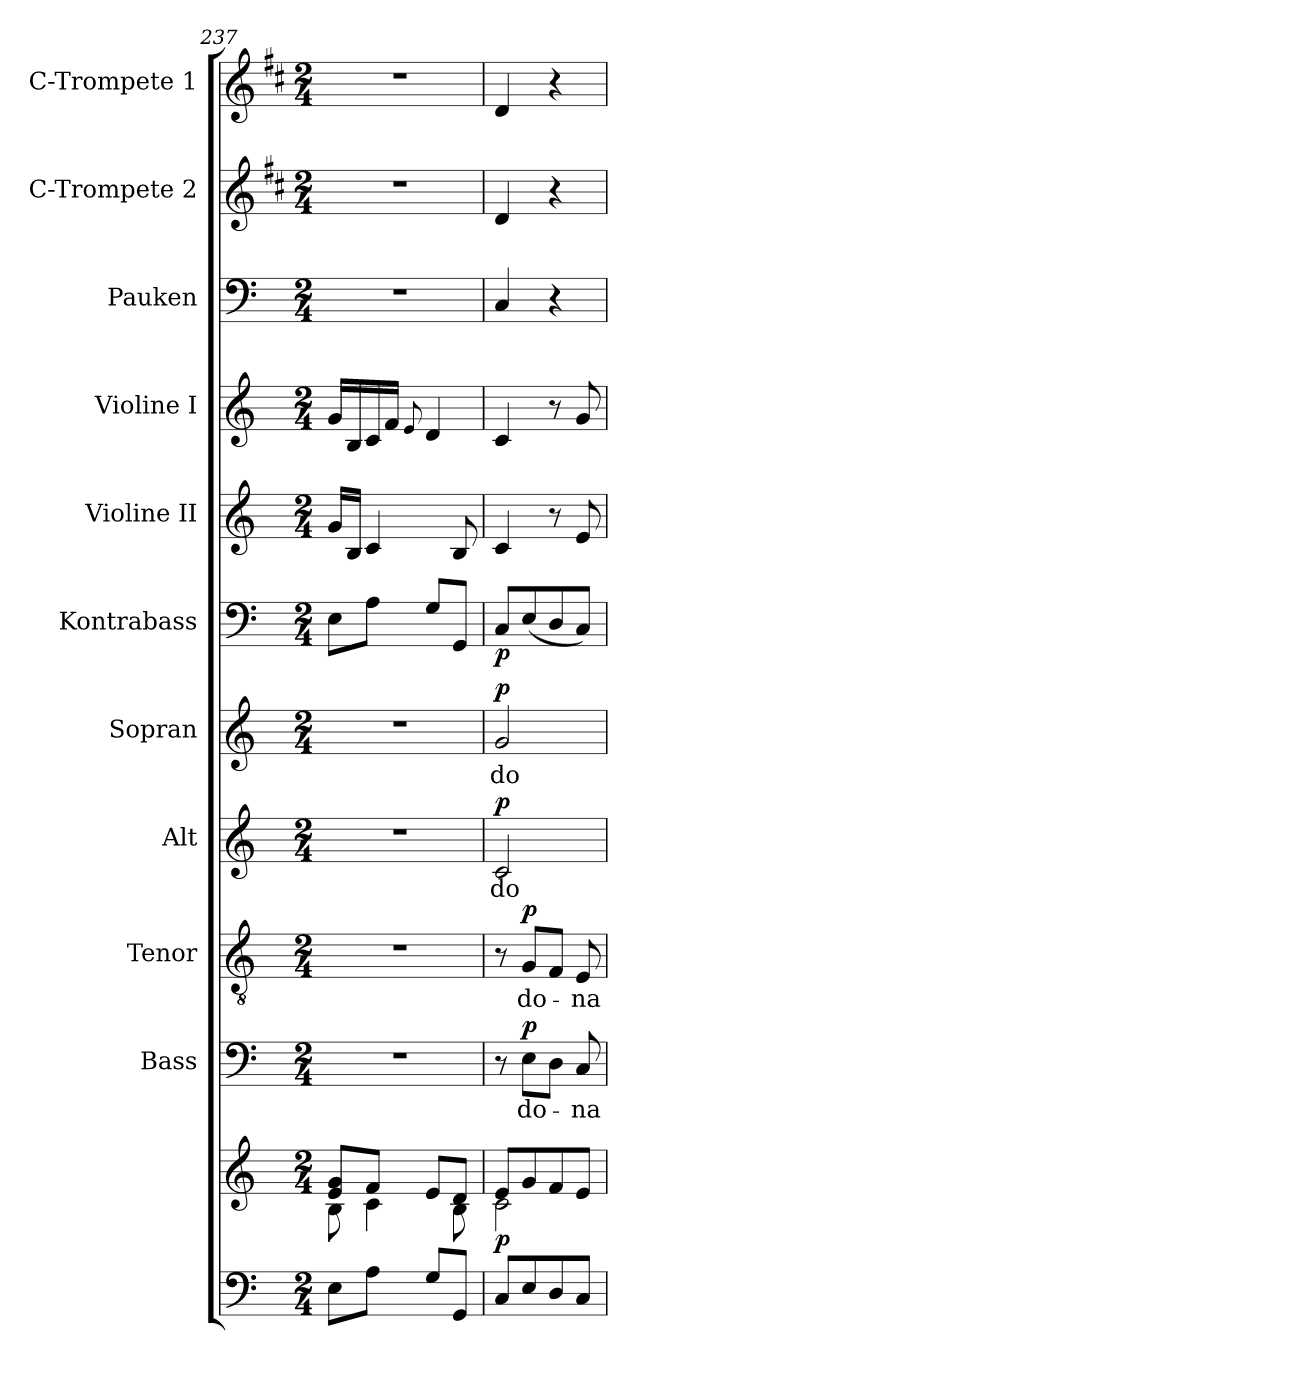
**kern	**kern	**dynam	**kern	**text	**dynam	**kern	**text	**dynam	**kern	**text	**dynam	**kern	**text	**dynam	**kern	**dynam	**kern	**kern	**kern	**kern	**kern
*part11	*part11	*part11	*part10	*part10	*part10	*part9	*part9	*part9	*part8	*part8	*part8	*part7	*part7	*part7	*part6	*part6	*part5	*part4	*part3	*part2	*part1
*staff12	*staff11	*staff11/12	*staff10	*staff10	*staff10	*staff9	*staff9	*staff9	*staff8	*staff8	*staff8	*staff7	*staff7	*staff7	*staff6	*staff6	*staff5	*staff4	*staff3	*staff2	*staff1
*	*	*	*I"Bass	*	*	*I"Tenor	*	*	*I"Alt	*	*	*I"Sopran	*	*	*I"Kontrabass	*	*I"Violine II	*I"Violine I	*I"Pauken	*I"C-Trompete 2	*I"C-Trompete 1
*	*	*	*I'B.	*	*	*I'T.	*	*	*I'A.	*	*	*I'S.	*	*	*I'Kb.	*	*I'Vl. II	*I'Vl. I	*I'Pk.	*I'C Trp. 2	*I'C Trp. 1
!!LO:PB:g=z
*clefF4	*clefG2	*	*clefF4	*	*	*clefGv2	*	*	*clefG2	*	*	*clefG2	*	*	*clefF4	*	*clefG2	*clefG2	*clefF4	*clefG2	*clefG2
*	*	*	*	*	*	*	*	*	*	*	*	*	*	*	*ITrd7c12	*	*	*	*	*ITrd1c2	*ITrd1c2
*k[]	*k[]	*	*k[]	*	*	*k[]	*	*	*k[]	*	*	*k[]	*	*	*k[]	*	*k[]	*k[]	*k[]	*k[]	*k[]
*C:	*C:	*	*C:	*	*	*C:	*	*	*C:	*	*	*C:	*	*	*C:	*	*C:	*C:	*C:	*C:	*C:
*M2/4	*M2/4	*	*M2/4	*	*	*M2/4	*	*	*M2/4	*	*	*M2/4	*	*	*M2/4	*	*M2/4	*M2/4	*M2/4	*M2/4	*M2/4
=237	=237	=237	=237	=237	=237	=237	=237	=237	=237	=237	=237	=237	=237	=237	=237	=237	=237	=237	=237	=237	=237
*	*^	*	*	*	*	*	*	*	*	*	*	*	*	*	*	*	*	*	*	*	*
8E\L	8e/ 8g/L	8B\	.	2r	.	.	2r	.	.	2r	.	.	2r	.	.	8EE\L	.	16g/LL	16g/LL	2r	2r	2r
.	.	.	.	.	.	.	.	.	.	.	.	.	.	.	.	.	.	16B/JJ	16B/	.	.	.
8A\J	8f/J	4c\	.	.	.	.	.	.	.	.	.	.	.	.	.	8AA\J	.	4c/	16c/	.	.	.
.	.	.	.	.	.	.	.	.	.	.	.	.	.	.	.	.	.	.	16f/JJ	.	.	.
.	.	.	.	.	.	.	.	.	.	.	.	.	.	.	.	.	.	.	8qqe/	.	.	.
8G/L	8e/L	.	.	.	.	.	.	.	.	.	.	.	.	.	.	8GG/L	.	.	4d/	.	.	.
8GG/J	8d/J	8B\	.	.	.	.	.	.	.	.	.	.	.	.	.	8GGG/J	.	8B/	.	.	.	.
=238	=238	=238	=238	=238	=238	=238	=238	=238	=238	=238	=238	=238	=238	=238	=238	=238	=238	=238	=238	=238	=238	=238
!	!	!	!LO:DY:b	!	!	!	!	!	!	!	!LO:LY:b	!LO:DY:a	!	!LO:LY:b	!LO:DY:a	!	!LO:DY:b	!	!	!	!	!
8C/L	8e/L	2c\	p	8r	.	.	8r	.	.	2c/	do-	p	2g/	do-	p	8CC/L	p	4c/	4c/	4C/	4c/	4c/
!	!	!	!	!	!LO:LY:b	!LO:DY:a	!	!LO:LY:b	!LO:DY:a	!	!	!	!	!	!	!	!	!	!	!	!	!
8E/	8g/	.	.	8E\L	do-	p	8G/L	do-	p	.	.	.	.	.	.	(<8EE/	.	.	.	.	.	.
8D/	8f/	.	.	8D\J	.	.	8F/J	.	.	.	.	.	.	.	.	8DD/	.	8r	8r	4r	4r	4r
!	!	!	!	!	!LO:LY:b	!	!	!LO:LY:b	!	!	!	!	!	!	!	!	!	!	!	!	!	!
8C/J	8e/J	.	.	8C/	-na	.	8E/	-na	.	.	.	.	.	.	.	8CC/J)	.	8e/	8g/	.	.	.
*	*v	*v	*	*	*	*	*	*	*	*	*	*	*	*	*	*	*	*	*	*	*	*
=	=	=	=	=	=	=	=	=	=	=	=	=	=	=	=	=	=	=	=	=	=
*-	*-	*-	*-	*-	*-	*-	*-	*-	*-	*-	*-	*-	*-	*-	*-	*-	*-	*-	*-	*-	*-
